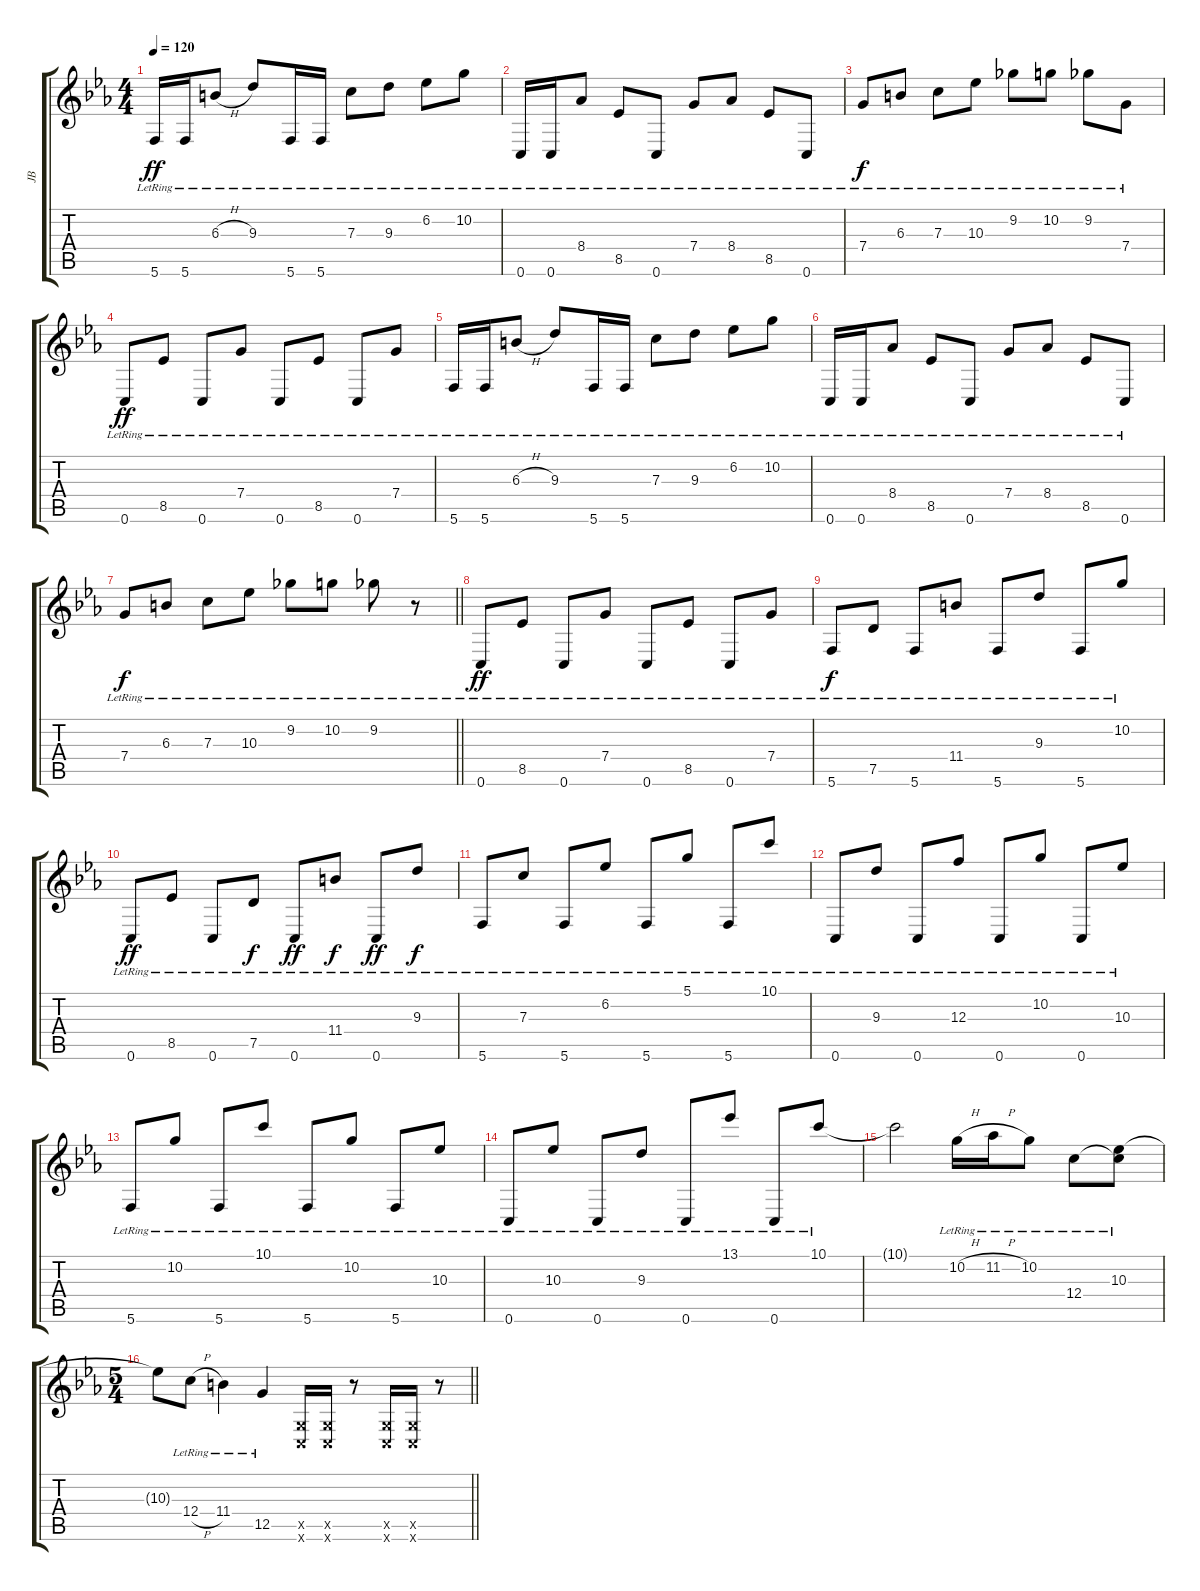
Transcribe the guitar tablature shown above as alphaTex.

\track ("JB" "JB") {instrument acousticguitarsteel}
\staff {score tabs}
\tuning (D4 A3 F3 C3 G2 C2) {hide}
\ts (4 4)
\tempo 120
\clef g2
\ks cminor
5.6{lr}.16{dy ff} 5.6{lr}.16 6.3{h lr}.8 9.3{lr}.8 5.6{lr}.16 5.6{lr}.16 7.3{lr}.8 9.3{lr}.8 6.2{lr}.8 10.2{lr}.8 |
0.6{lr}.16 0.6{lr}.16 8.4{lr}.8 8.5{lr}.8 0.6{lr}.8 7.4{lr}.8 8.4{lr}.8 8.5{lr}.8 0.6{lr}.8 |
7.4{lr}.8{dy f} 6.3{lr}.8 7.3{lr}.8 10.3{lr}.8 9.2{lr}.8 10.2{lr}.8 9.2{lr}.8 7.4{lr}.8 |
0.6{lr}.8{dy ff} 8.5{lr}.8 0.6{lr}.8 7.4{lr}.8 0.6{lr}.8 8.5{lr}.8 0.6{lr}.8 7.4{lr}.8 |
5.6{lr}.16 5.6{lr}.16 6.3{h lr}.8 9.3{lr}.8 5.6{lr}.16 5.6{lr}.16 7.3{lr}.8 9.3{lr}.8 6.2{lr}.8 10.2{lr}.8 |
0.6{lr}.16 0.6{lr}.16 8.4{lr}.8 8.5{lr}.8 0.6{lr}.8 7.4{lr}.8 8.4{lr}.8 8.5{lr}.8 0.6{lr}.8 |
\barLineRight lightlight
7.4{lr}.8{dy f} 6.3{lr}.8 7.3{lr}.8 10.3{lr}.8 9.2{lr}.8 10.2{lr}.8 9.2{lr}.8 r.8 |
\section ("" "")
0.6{lr}.8{dy ff} 8.5{lr}.8 0.6{lr}.8 7.4{lr}.8 0.6{lr}.8 8.5{lr}.8 0.6{lr}.8 7.4{lr}.8 |
5.6{lr}.8{dy f} 7.5{lr}.8 5.6{lr}.8 11.4{lr}.8 5.6{lr}.8 9.3{lr}.8 5.6{lr}.8 10.2{lr}.8 |
0.6{lr}.8{dy ff} 8.5{lr}.8 0.6{lr}.8 7.5{lr}.8{dy f} 0.6{lr}.8{dy ff} 11.4{lr}.8{dy f} 0.6{lr}.8{dy ff} 9.3{lr}.8{dy f} |
5.6{lr}.8 7.3{lr}.8 5.6{lr}.8 6.2{lr}.8 5.6{lr}.8 5.1{lr}.8 5.6{lr}.8 10.1{lr}.8 |
0.6{lr}.8 9.3{lr}.8 0.6{lr}.8 12.3{lr}.8 0.6{lr}.8 10.2{lr}.8 0.6{lr}.8 10.3{lr}.8 |
5.6{lr}.8 10.2{lr}.8 5.6{lr}.8 10.1{lr}.8 5.6{lr}.8 10.2{lr}.8 5.6{lr}.8 10.3{lr}.8 |
0.6{lr}.8 10.3{lr}.8 0.6{lr}.8 9.3{lr}.8 0.6{lr}.8 13.1{lr}.8 0.6{lr}.8 10.1{lr}.8 |
10.1{t}.2 10.2{h lr}.16 11.2{h lr}.16 10.2{lr}.8 12.4{lr}.8 (10.3{lr} 12.4{t}).8 |
\ts (5 4)
\barLineRight lightlight
10.3{t}.8 12.4{h lr}.8 11.4{lr}.4 12.5{lr}.4 (0.5{x} 0.6{x}).16 (0.5{x} 0.6{x}).16 r.8 (0.5{x} 0.6{x}).16 (0.5{x} 0.6{x}).16 r.8
